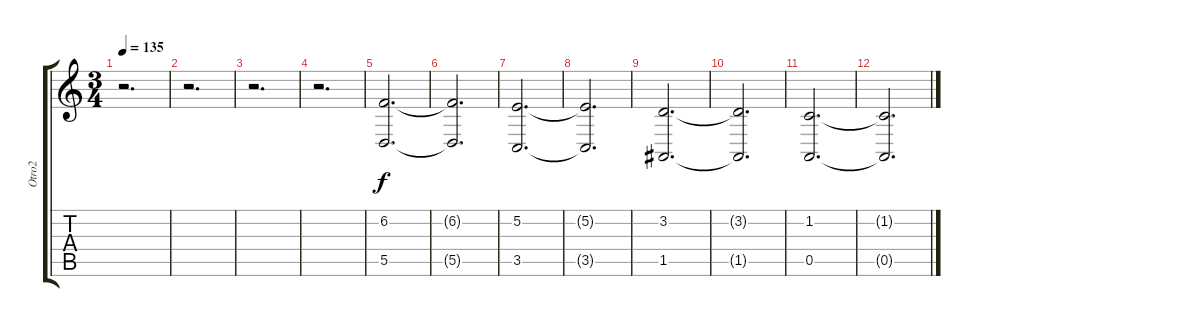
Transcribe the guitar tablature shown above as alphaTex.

\track ("Otro2" "Otro2") {instrument synthvoice}
\staff {score tabs}
\tuning (E4 B3 G3 D3 A2 E2) {hide}
\ts (3 4)
\tempo 135
\clef g2
\ks c
r.2{d dy f} |
r.2{d} |
r.2{d} |
r.2{d} |
(6.2 5.5).2{d volume 16} |
(6.2{t} 5.5{t}).2{d} |
(5.2 3.5).2{d} |
(5.2{t} 3.5{t}).2{d} |
(3.2 1.5).2{d} |
(3.2{t} 1.5{t}).2{d} |
(1.2 0.5).2{d} |
(1.2{t} 0.5{t}).2{d}
